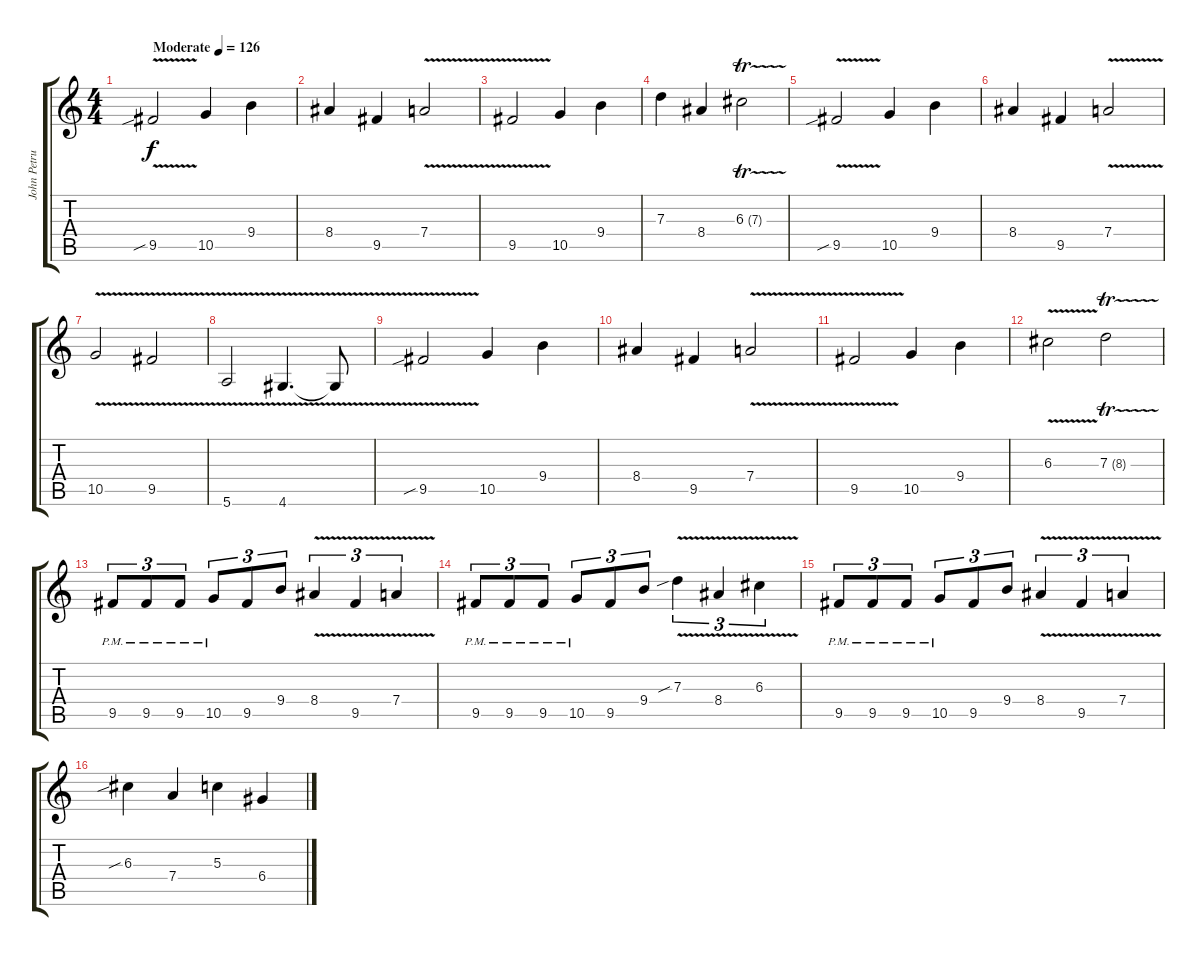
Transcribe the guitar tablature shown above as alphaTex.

\track ("John Petrucci Lead 2" "John Petru") {instrument distortionguitar}
\staff {score tabs}
\tuning (E4 B3 G3 D3 A2 E2) {hide}
\ts (4 4)
\tempo (126 "Moderate")
\clef g2
\ks c
9.5{v sib}.2{dy f instrument distortionguitar} 10.5.4 9.4.4 |
8.4.4 9.5.4 7.4{v}.2 |
9.5{v}.2 10.5.4 9.4.4 |
7.3.4 8.4.4 6.3{tr (7 32)}.2 |
9.5{v sib}.2 10.5.4 9.4.4 |
8.4.4 9.5.4 7.4{v}.2 |
10.5{v}.2 9.5{v}.2 |
5.6{v}.2 4.6{v}.4{d} 4.6{t}.8{instrument distortionguitar} |
9.5{v sib}.2 10.5.4 9.4.4 |
8.4.4 9.5.4 7.4{v}.2 |
9.5{v}.2 10.5.4 9.4.4 |
6.3{v}.2 7.3{tr (8 32)}.2 |
9.5{pm}.8{tu (3 2)} 9.5{pm}.8{tu (3 2)} 9.5{pm}.8{tu (3 2)} 10.5{pm}.8{tu (3 2)} 9.5.8{tu (3 2)} 9.4.8{tu (3 2)} 8.4{v}.4{tu (3 2)} 9.5{v}.4{tu (3 2)} 7.4{v}.4{tu (3 2)} |
9.5{pm}.8{tu (3 2)} 9.5{pm}.8{tu (3 2)} 9.5{pm}.8{tu (3 2)} 10.5{pm}.8{tu (3 2)} 9.5.8{tu (3 2)} 9.4.8{tu (3 2)} 7.3{v sib}.4{tu (3 2)} 8.4{v}.4{tu (3 2)} 6.3{v}.4{tu (3 2)} |
9.5{pm}.8{tu (3 2)} 9.5{pm}.8{tu (3 2)} 9.5{pm}.8{tu (3 2)} 10.5{pm}.8{tu (3 2)} 9.5.8{tu (3 2)} 9.4.8{tu (3 2)} 8.4{v}.4{tu (3 2)} 9.5{v}.4{tu (3 2)} 7.4{v}.4{tu (3 2)} |
6.3{sib}.4 7.4.4 5.3.4 6.4.4
